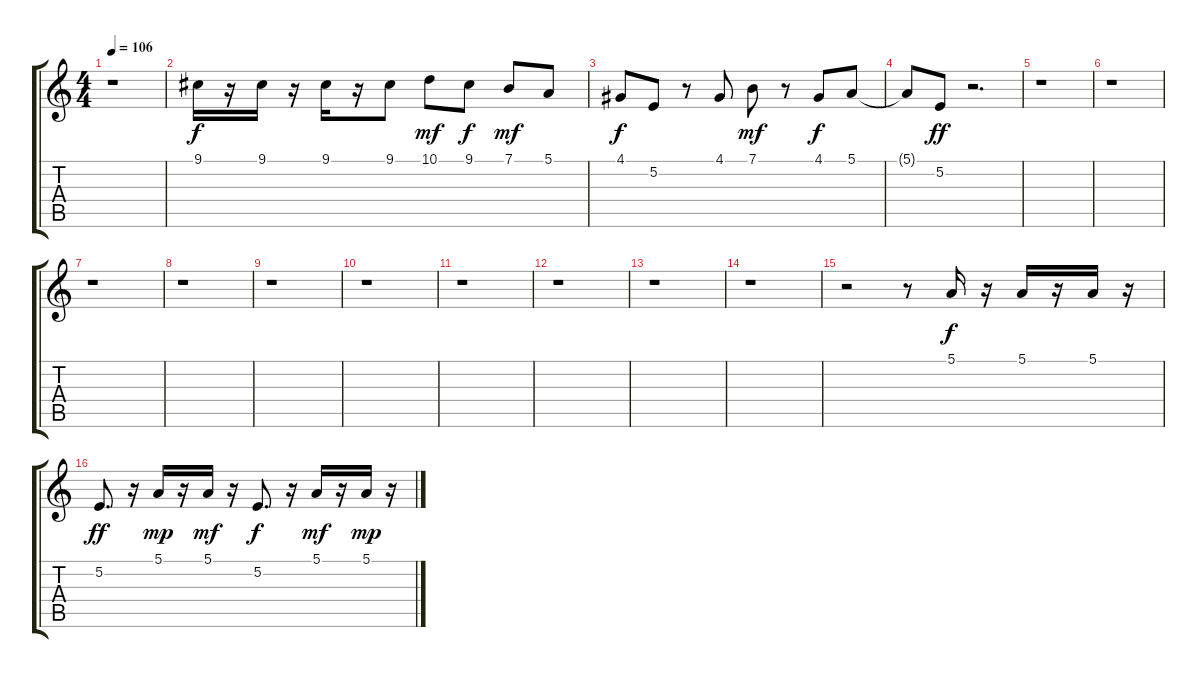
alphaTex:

\track "" {instrument choiraahs}
\staff {score tabs}
\tuning (E4 B3 G3 D3 A2 E2) {hide}
\ts (4 4)
\tempo 106
\clef g2
\ks c
r.1{dy f} |
9.1.16 r.16 9.1.16 r.16 9.1.16 r.16 9.1.8 10.1.8{dy mf} 9.1.8{dy f} 7.1.8{dy mf} 5.1.8 |
4.1.8{dy f} 5.2.8 r.8 4.1.8 7.1.8{dy mf} r.8 4.1.8{dy f} 5.1.8 |
5.1{t}.8 5.2.8{dy ff} r.2{d} |
r.1 |
r.1 |
r.1 |
r.1 |
r.1 |
r.1 |
r.1 |
r.1 |
r.1 |
r.1 |
r.2 r.8 5.1.16{dy f} r.16 5.1.16 r.16 5.1.16 r.16 |
5.2.8{d dy ff} r.16 5.1.16{dy mp} r.16 5.1.16{dy mf} r.16 5.2.8{d dy f} r.16 5.1.16{dy mf} r.16 5.1.16{dy mp} r.16
